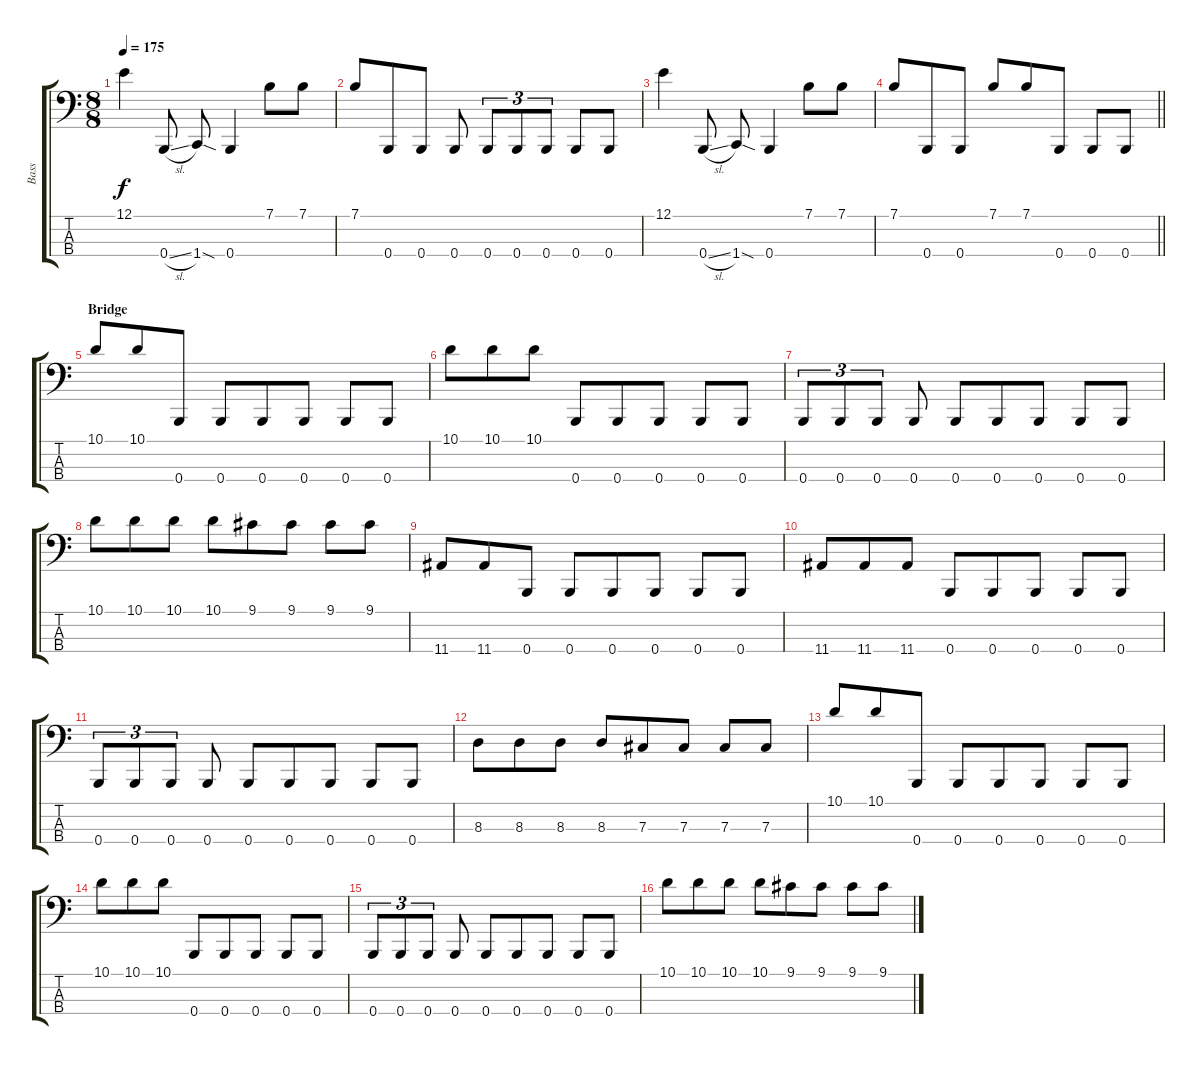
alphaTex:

\track ("Bass" "Bass") {instrument electricbasspick}
\staff {score tabs}
\tuning (E2 B1 Gb1 B0) {hide}
\ts (8 8)
\tempo 175
\clef f4
\ks c
12.1.4{dy f} 0.4{sl}.8 1.4{sod}.8 0.4.4 7.1.8 7.1.8 |
7.1.8 0.4.8 0.4.8 0.4.8 0.4.8{tu (3 2)} 0.4.8{tu (3 2)} 0.4.8{tu (3 2)} 0.4.8 0.4.8 |
12.1.4 0.4{sl}.8 1.4{sod}.8 0.4.4 7.1.8 7.1.8 |
\barLineRight lightlight
7.1.8 0.4.8 0.4.8 7.1.8 7.1.8 0.4.8 0.4.8 0.4.8 |
\section ("" "Bridge")
10.1.8 10.1.8 0.4.8 0.4.8 0.4.8 0.4.8 0.4.8 0.4.8 |
10.1.8 10.1.8 10.1.8 0.4.8 0.4.8 0.4.8 0.4.8 0.4.8 |
0.4.8{tu (3 2)} 0.4.8{tu (3 2)} 0.4.8{tu (3 2)} 0.4.8 0.4.8 0.4.8 0.4.8 0.4.8 0.4.8 |
10.1.8 10.1.8 10.1.8 10.1.8 9.1.8 9.1.8 9.1.8 9.1.8 |
11.4.8 11.4.8 0.4.8 0.4.8 0.4.8 0.4.8 0.4.8 0.4.8 |
11.4.8 11.4.8 11.4.8 0.4.8 0.4.8 0.4.8 0.4.8 0.4.8 |
0.4.8{tu (3 2)} 0.4.8{tu (3 2)} 0.4.8{tu (3 2)} 0.4.8 0.4.8 0.4.8 0.4.8 0.4.8 0.4.8 |
8.3.8 8.3.8 8.3.8 8.3.8 7.3.8 7.3.8 7.3.8 7.3.8 |
10.1.8 10.1.8 0.4.8 0.4.8 0.4.8 0.4.8 0.4.8 0.4.8 |
10.1.8 10.1.8 10.1.8 0.4.8 0.4.8 0.4.8 0.4.8 0.4.8 |
0.4.8{tu (3 2)} 0.4.8{tu (3 2)} 0.4.8{tu (3 2)} 0.4.8 0.4.8 0.4.8 0.4.8 0.4.8 0.4.8 |
10.1.8 10.1.8 10.1.8 10.1.8 9.1.8 9.1.8 9.1.8 9.1.8
